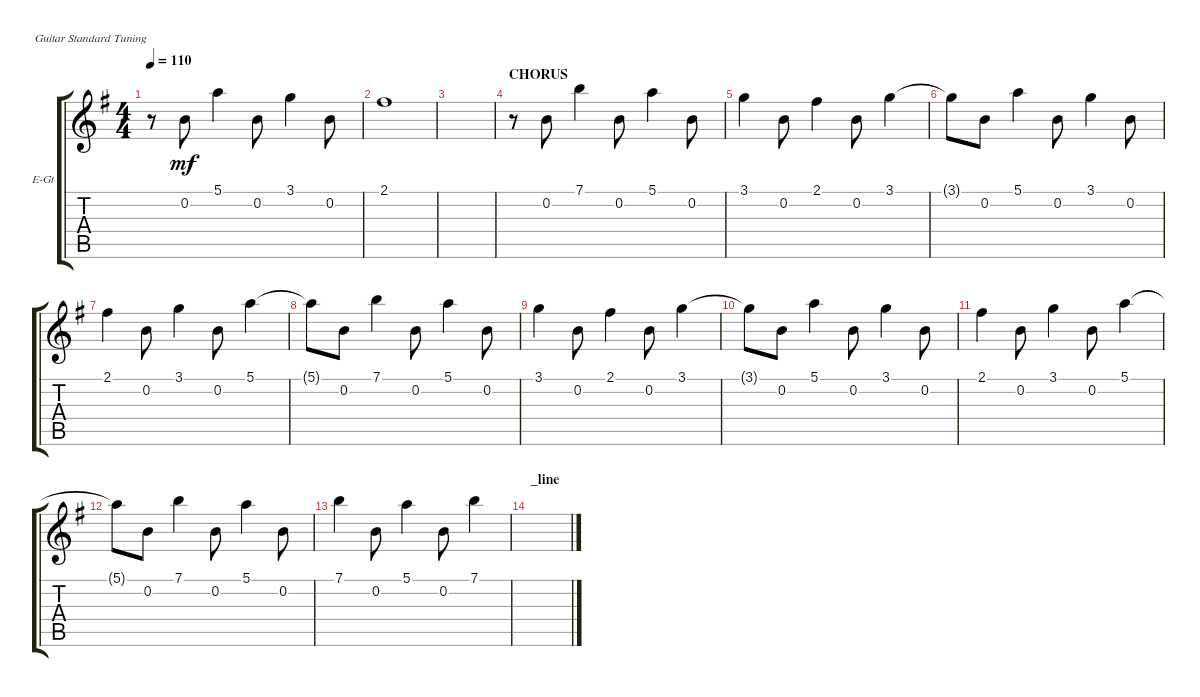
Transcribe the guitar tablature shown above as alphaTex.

\defaultSystemsLayout 4
\bracketExtendMode groupsimilarinstruments
\firstSystemTrackNameOrientation horizontal
\otherSystemsTrackNameOrientation horizontal
\track ("Electric Guitar" "E-Gt") {instrument overdrivenguitar}
\staff {score tabs}
\tuning (E4 B3 G3 D3 A2 E2)
\ts (4 4)
\tempo 110
\clef g2
\scale
0.333333
\ks eminor
r.8{dy mf} 0.2.8 5.1.4 0.2.8 3.1.4 0.2.8 |
\scale
0.333333 2.1.1 |
\scale
0.333333 |
\section ("" "CHORUS")
\scale
0.333333 r.8 0.2.8 7.1.4 0.2.8 5.1.4 0.2.8 |
\scale
0.333333 3.1.4 0.2.8 2.1.4 0.2.8 3.1.4 |
\scale
0.333333 3.1{t}.8 0.2.8 5.1.4 0.2.8 3.1.4 0.2.8 |
\scale
0.333333 2.1.4 0.2.8 3.1.4 0.2.8 5.1.4 |
\scale
0.333333 5.1{t}.8 0.2.8 7.1.4 0.2.8 5.1.4 0.2.8 |
\scale
0.333333 3.1.4 0.2.8 2.1.4 0.2.8 3.1.4 |
\scale
0.333333 3.1{t}.8 0.2.8 5.1.4 0.2.8 3.1.4 0.2.8 |
\scale
0.333333 2.1.4 0.2.8 3.1.4 0.2.8 5.1.4 |
\scale
0.333333 5.1{t}.8 0.2.8 7.1.4 0.2.8 5.1.4 0.2.8 |
\scale
0.333333 7.1.4 0.2.8 5.1.4 0.2.8 7.1.4 |
\section ("" "_line")
\scale
0.333333 |
\scale
0.333333 |
\scale
0.333333
